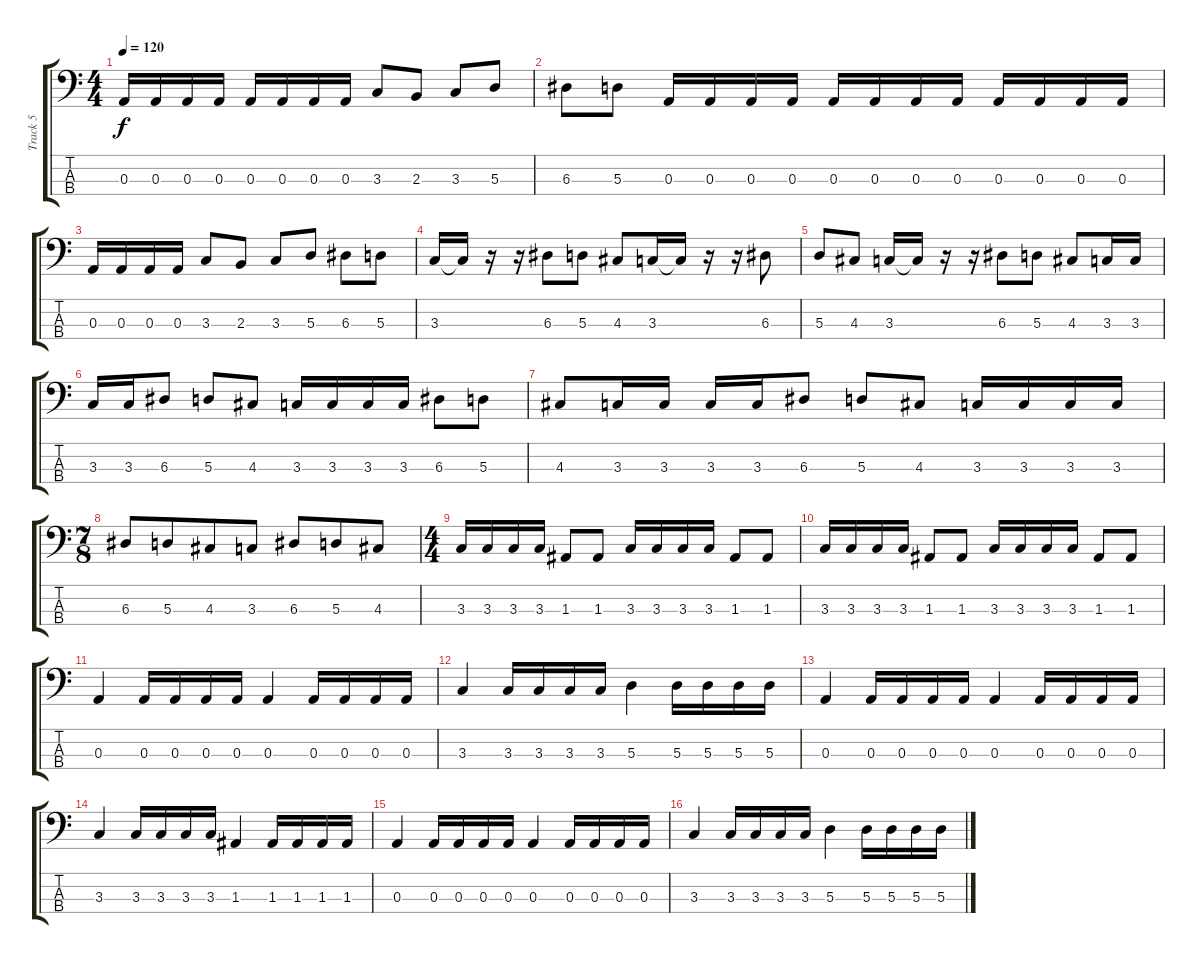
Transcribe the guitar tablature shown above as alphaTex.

\track ("Track 5" "Track 5") {instrument electricbassfinger}
\staff {score tabs}
\tuning (G2 D2 A1 E1) {hide}
\ts (4 4)
\tempo 120
\clef f4
\ks c
0.3.16{dy f} 0.3.16 0.3.16 0.3.16 0.3.16 0.3.16 0.3.16 0.3.16 3.3.8 2.3.8 3.3.8 5.3.8 |
6.3.8 5.3.8 0.3.16 0.3.16 0.3.16 0.3.16 0.3.16 0.3.16 0.3.16 0.3.16 0.3.16 0.3.16 0.3.16 0.3.16 |
0.3.16 0.3.16 0.3.16 0.3.16 3.3.8 2.3.8 3.3.8 5.3.8 6.3.8 5.3.8 |
3.3.16 3.3{t}.16 r.16 r.16 6.3.8 5.3.8 4.3.8 3.3.16 3.3{t}.16 r.16 r.16 6.3.8 |
5.3.8 4.3.8 3.3.16 3.3{t}.16 r.16 r.16 6.3.8 5.3.8 4.3.8 3.3.16 3.3.16 |
3.3.16 3.3.16 6.3.8 5.3.8 4.3.8 3.3.16 3.3.16 3.3.16 3.3.16 6.3.8 5.3.8 |
4.3.8 3.3.16 3.3.16 3.3.16 3.3.16 6.3.8 5.3.8 4.3.8 3.3.16 3.3.16 3.3.16 3.3.16 |
\ts (7 8)
6.3.8 5.3.8 4.3.8 3.3.8 6.3.8 5.3.8 4.3.8 |
\ts (4 4)
3.3.16 3.3.16 3.3.16 3.3.16 1.3.8 1.3.8 3.3.16 3.3.16 3.3.16 3.3.16 1.3.8 1.3.8 |
3.3.16 3.3.16 3.3.16 3.3.16 1.3.8 1.3.8 3.3.16 3.3.16 3.3.16 3.3.16 1.3.8 1.3.8 |
0.3.4 0.3.16 0.3.16 0.3.16 0.3.16 0.3.4 0.3.16 0.3.16 0.3.16 0.3.16 |
3.3.4 3.3.16 3.3.16 3.3.16 3.3.16 5.3.4 5.3.16 5.3.16 5.3.16 5.3.16 |
0.3.4 0.3.16 0.3.16 0.3.16 0.3.16 0.3.4 0.3.16 0.3.16 0.3.16 0.3.16 |
3.3.4 3.3.16 3.3.16 3.3.16 3.3.16 1.3.4 1.3.16 1.3.16 1.3.16 1.3.16 |
0.3.4 0.3.16 0.3.16 0.3.16 0.3.16 0.3.4 0.3.16 0.3.16 0.3.16 0.3.16 |
3.3.4 3.3.16 3.3.16 3.3.16 3.3.16 5.3.4 5.3.16 5.3.16 5.3.16 5.3.16
